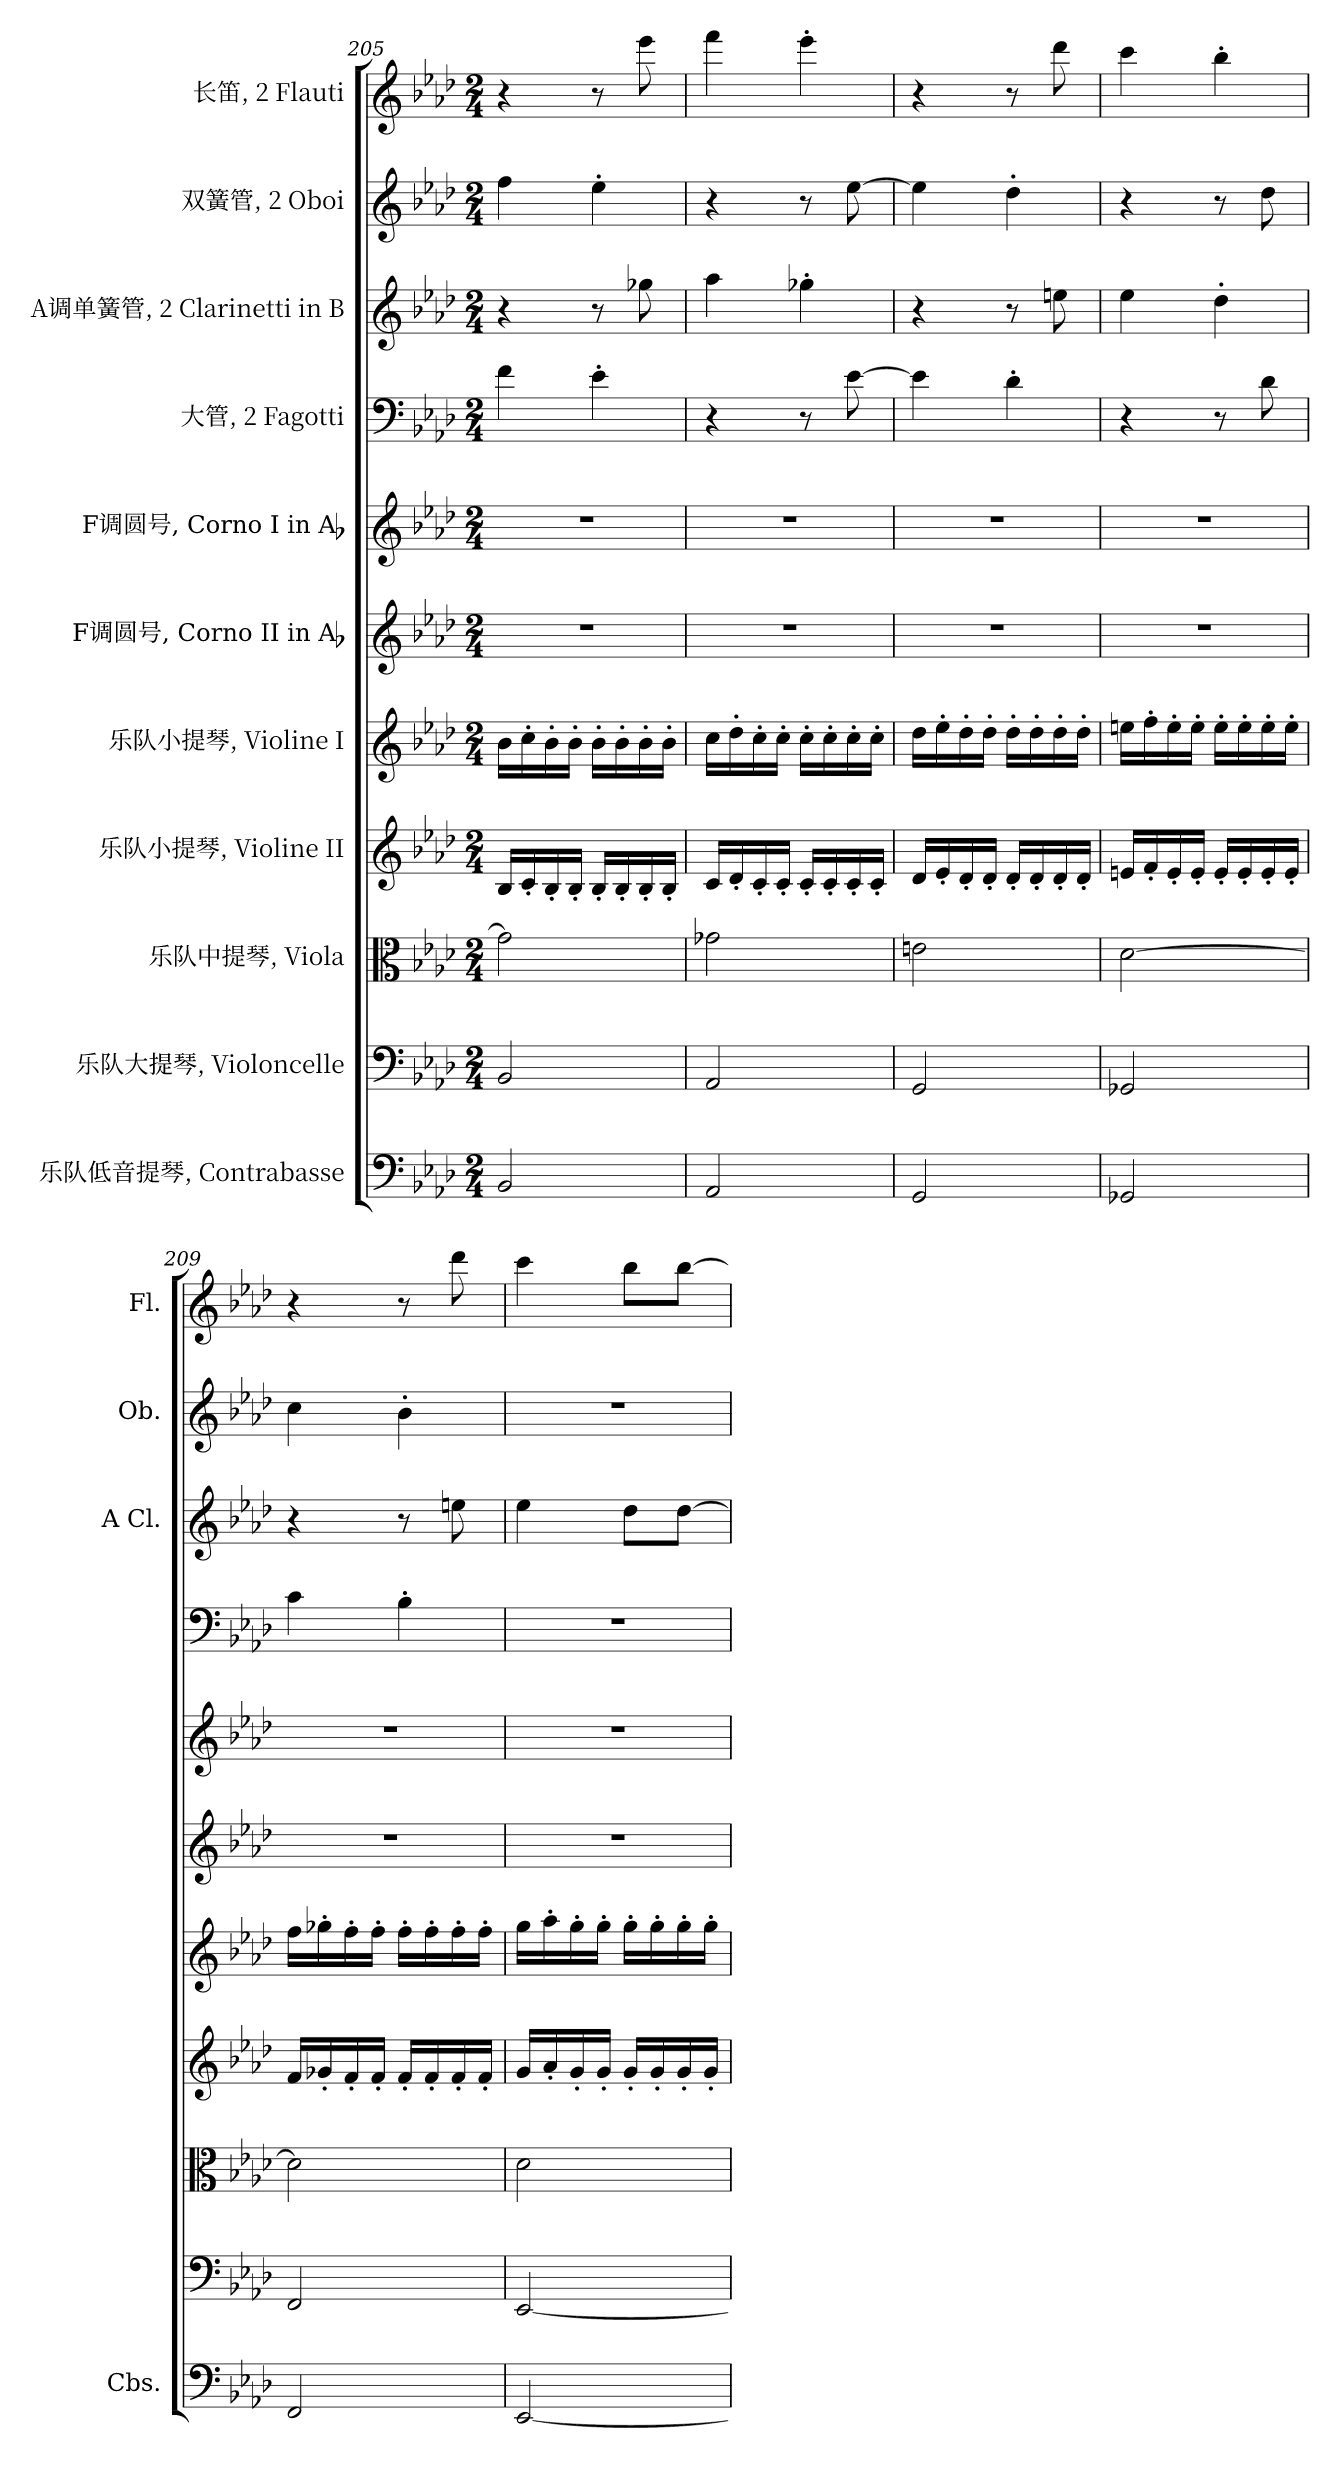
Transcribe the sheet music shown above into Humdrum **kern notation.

**kern	**kern	**kern	**kern	**kern	**kern	**kern	**kern	**kern	**kern	**kern
*part11	*part10	*part9	*part8	*part7	*part6	*part5	*part4	*part3	*part2	*part1
*staff11	*staff10	*staff9	*staff8	*staff7	*staff6	*staff5	*staff4	*staff3	*staff2	*staff1
*I"乐队低音提琴, Contrabasse	*I"乐队大提琴, Violoncelle	*I"乐队中提琴, Viola	*I"乐队小提琴, Violine II	*I"乐队小提琴, Violine I	*I"F调圆号, Corno II in Ab	*I"F调圆号, Corno I in Ab	*I"大管, 2 Fagotti	*I"A调单簧管, 2 Clarinetti in B	*I"双簧管, 2 Oboi	*I"长笛, 2 Flauti
*I'Cbs.	*	*	*	*	*	*	*	*I'A Cl.	*I'Ob.	*I'Fl.
*clefF4	*clefF4	*clefC3	*clefG2	*clefG2	*clefG2	*clefG2	*clefF4	*clefG2	*clefG2	*clefG2
*ITrd7c12	*	*	*	*	*ITrd4c7	*ITrd4c7	*	*ITrd2c3	*	*
*k[b-e-a-d-]	*k[b-e-a-d-]	*k[b-e-a-d-]	*k[b-e-a-d-]	*k[b-e-a-d-]	*k[b-e-a-d-g-]	*k[b-e-a-d-g-]	*k[b-e-a-d-]	*k[b-]	*k[b-e-a-d-]	*k[b-e-a-d-]
*M2/4	*M2/4	*M2/4	*M2/4	*M2/4	*M2/4	*M2/4	*M2/4	*M2/4	*M2/4	*M2/4
*MM51	*MM51	*MM51	*MM51	*MM51	*MM51	*MM51	*MM51	*MM51	*MM51	*MM51
=205	=205	=205	=205	=205	=205	=205	=205	=205	=205	=205
2BBB-/	2BB-/	2g-\]	16B-/LL	16b-\LL	2r	2r	4f\	4r	4ff\	4r
.	.	.	16c'/	16cc'\	.	.	.	.	.	.
.	.	.	16B-'/	16b-'\	.	.	.	.	.	.
.	.	.	16B-'/JJ	16b-'\JJ	.	.	.	.	.	.
*	*	*	*	*	*	*	*	*	*	*MM63
.	.	.	16B-'/LL	16b-'\LL	.	.	4e-'\	8r	4ee-'\	8r
.	.	.	16B-'/	16b-'\	.	.	.	.	.	.
.	.	.	16B-'/	16b-'\	.	.	.	8ee-X\	.	8eee-\
.	.	.	16B-'/JJ	16b-'\JJ	.	.	.	.	.	.
!!LO:PB:g=z
=206	=206	=206	=206	=206	=206	=206	=206	=206	=206	=206
*	*	*	*	*	*	*	*	*	*	*MM51
2AAA-/	2AA-/	2g-X\	16c/LL	16cc\LL	2r	2r	4r	4ff\	4r	4fff\
.	.	.	16d-'/	16dd-'\	.	.	.	.	.	.
.	.	.	16c'/	16cc'\	.	.	.	.	.	.
.	.	.	16c'/JJ	16cc'\JJ	.	.	.	.	.	.
*	*	*	*	*	*	*	*	*	*	*MM63
.	.	.	16c'/LL	16cc'\LL	.	.	8r	4ee-X'\	8r	4eee-'\
.	.	.	16c'/	16cc'\	.	.	.	.	.	.
.	.	.	16c'/	16cc'\	.	.	[8e-\	.	[8ee-\	.
.	.	.	16c'/JJ	16cc'\JJ	.	.	.	.	.	.
=207	=207	=207	=207	=207	=207	=207	=207	=207	=207	=207
*	*	*	*	*	*	*	*	*	*	*MM51
2GGG/	2GG/	2en\	16d-/LL	16dd-\LL	2r	2r	4e-\]	4r	4ee-\]	4r
.	.	.	16e-'/	16ee-'\	.	.	.	.	.	.
.	.	.	16d-'/	16dd-'\	.	.	.	.	.	.
.	.	.	16d-'/JJ	16dd-'\JJ	.	.	.	.	.	.
*	*	*	*	*	*	*	*	*	*	*MM63
.	.	.	16d-'/LL	16dd-'\LL	.	.	4d-'\	8r	4dd-'\	8r
.	.	.	16d-'/	16dd-'\	.	.	.	.	.	.
.	.	.	16d-'/	16dd-'\	.	.	.	8cc#X\	.	8ddd-\
.	.	.	16d-'/JJ	16dd-'\JJ	.	.	.	.	.	.
=208	=208	=208	=208	=208	=208	=208	=208	=208	=208	=208
*	*	*	*	*	*	*	*	*	*	*MM51
2GGG-X/	2GG-X/	[2d-\	16en/LL	16een\LL	2r	2r	4r	4cc\	4r	4ccc\
.	.	.	16f'/	16ff'\	.	.	.	.	.	.
.	.	.	16e'/	16ee'\	.	.	.	.	.	.
.	.	.	16e'/JJ	16ee'\JJ	.	.	.	.	.	.
*	*	*	*	*	*	*	*	*	*	*MM63
.	.	.	16e'/LL	16ee'\LL	.	.	8r	4b-'\	8r	4bb-'\
.	.	.	16e'/	16ee'\	.	.	.	.	.	.
.	.	.	16e'/	16ee'\	.	.	8d-\	.	8dd-\	.
.	.	.	16e'/JJ	16ee'\JJ	.	.	.	.	.	.
=209	=209	=209	=209	=209	=209	=209	=209	=209	=209	=209
*	*	*	*	*	*	*	*	*	*	*MM51
2FFF/	2FF/	2d-\]	16f/LL	16ff\LL	2r	2r	4c\	4r	4cc\	4r
.	.	.	16g-X'/	16gg-X'\	.	.	.	.	.	.
.	.	.	16f'/	16ff'\	.	.	.	.	.	.
.	.	.	16f'/JJ	16ff'\JJ	.	.	.	.	.	.
*	*	*	*	*	*	*	*	*	*	*MM63
.	.	.	16f'/LL	16ff'\LL	.	.	4B-'\	8r	4b-'\	8r
.	.	.	16f'/	16ff'\	.	.	.	.	.	.
.	.	.	16f'/	16ff'\	.	.	.	8cc#X\	.	8ddd-\
.	.	.	16f'/JJ	16ff'\JJ	.	.	.	.	.	.
!!LO:PB:g=z
=210	=210	=210	=210	=210	=210	=210	=210	=210	=210	=210
*	*	*	*	*	*	*	*	*	*	*MM51
[2EEE-/	[2EE-/	2d-\	16g/LL	16gg\LL	2r	2r	2r	4cc\	2r	4ccc\
.	.	.	16a-'/	16aa-'\	.	.	.	.	.	.
.	.	.	16g'/	16gg'\	.	.	.	.	.	.
.	.	.	16g'/JJ	16gg'\JJ	.	.	.	.	.	.
*	*	*	*	*	*	*	*	*	*	*MM63
.	.	.	16g'/LL	16gg'\LL	.	.	.	8b-\L	.	8bb-\L
.	.	.	16g'/	16gg'\	.	.	.	.	.	.
.	.	.	16g'/	16gg'\	.	.	.	[8b-\J	.	[8bb-\J
.	.	.	16g'/JJ	16gg'\JJ	.	.	.	.	.	.
=	=	=	=	=	=	=	=	=	=	=
*-	*-	*-	*-	*-	*-	*-	*-	*-	*-	*-
